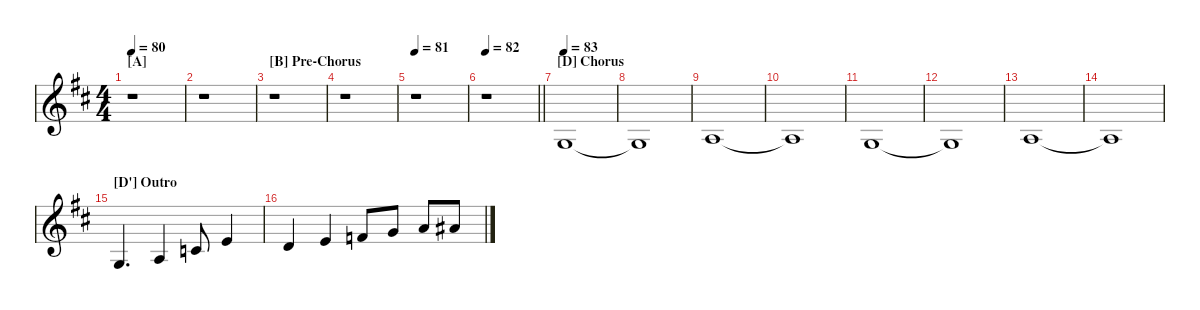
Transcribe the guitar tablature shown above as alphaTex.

\defaultSystemsLayout 4
\hideDynamics
\bracketExtendMode nobrackets
\singleTrackTrackNamePolicy hidden
\multiTrackTrackNamePolicy hidden
\otherSystemsTrackNameOrientation horizontal
\track ("Str ings2" "Violin") {defaultSystemsLayout 8 instrument violin}
\staff {score}
\tuning (E5 A4 D4 G3)
\ts (4 4)
\section ("A" "")
\tempo 80
\clef g2
\ks d
r.1{dy f beam Down} |
r.1{beam Down} |
\section ("B" "Pre-Chorus")
r.1{beam Down} |
r.1{beam Down} |
\tempo 81
r.1{beam Down} |
\tempo 82
\barLineRight lightlight
r.1{beam Down} |
\section ("D" "Chorus")
\tempo 83
0.4{acc forcenatural}.1{beam Up} |
0.4{t acc forcenatural}.1{beam Up} |
2.4{acc forcenatural}.1{beam Up} |
2.4{t acc forcenatural}.1{beam Up} |
0.4{acc forcenatural}.1{beam Up} |
0.4{t acc forcenatural}.1{beam Up} |
2.4{acc forcenatural}.1{beam Up} |
2.4{t acc forcenatural}.1{beam Up} |
\section ("D'" "Outro")
0.4{acc forcenatural}.4{d beam Up} 2.4{acc forcenatural}.4{beam Up} 5.4{acc forcenatural}.8{beam Up} 2.3{acc forcenatural}.4{beam Up} |
0.3{acc forcenatural}.4{beam Up} 2.3{acc forcenatural}.4{beam Up} 3.3{acc forcenatural}.8{beam Up} 5.3{acc forcenatural}.8{beam Up} 0.2{acc forcenatural}.8{beam Up} 1.2{acc #}.8{beam Up}
